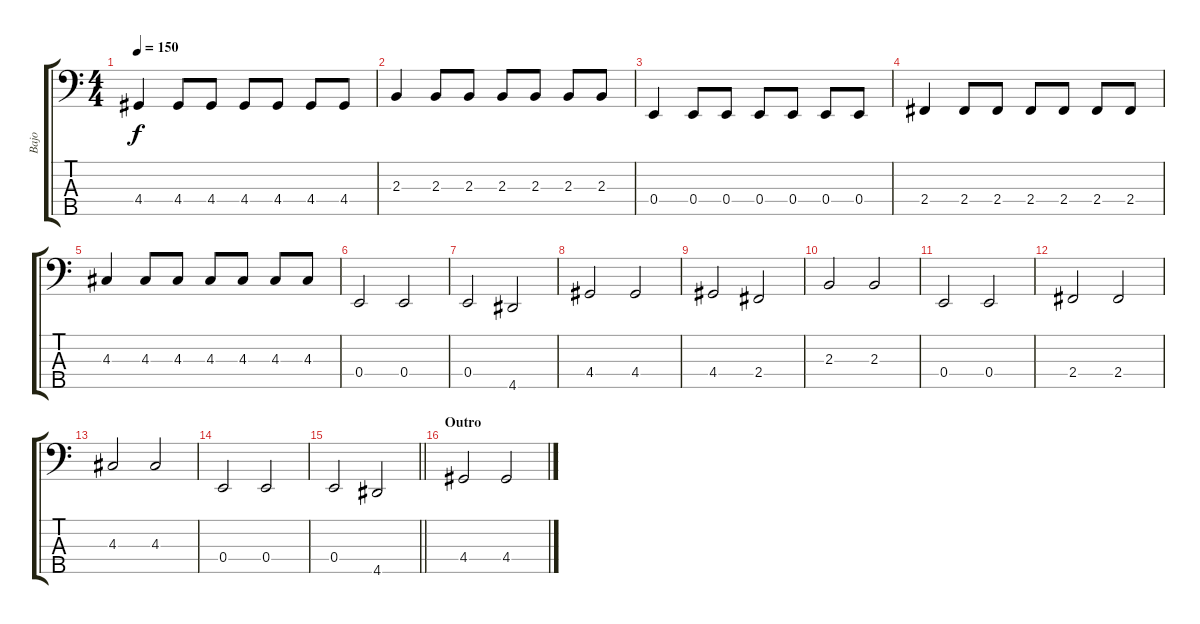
\track ("Bajo" "Bajo") {instrument electricbasspick}
\staff {score tabs}
\tuning (G2 D2 A1 E1 B0) {hide}
\ts (4 4)
\tempo 150
\clef f4
\ks c
4.4.4{dy f} 4.4.8 4.4.8 4.4.8 4.4.8 4.4.8 4.4.8 |
2.3.4 2.3.8 2.3.8 2.3.8 2.3.8 2.3.8 2.3.8 |
0.4.4 0.4.8 0.4.8 0.4.8 0.4.8 0.4.8 0.4.8 |
2.4.4 2.4.8 2.4.8 2.4.8 2.4.8 2.4.8 2.4.8 |
4.3.4 4.3.8 4.3.8 4.3.8 4.3.8 4.3.8 4.3.8 |
0.4.2 0.4.2 |
0.4.2 4.5.2 |
4.4.2 4.4.2 |
4.4.2 2.4.2 |
2.3.2 2.3.2 |
0.4.2 0.4.2 |
2.4.2 2.4.2 |
4.3.2 4.3.2 |
0.4.2 0.4.2 |
\barLineRight lightlight
0.4.2 4.5.2 |
\section ("" "Outro")
4.4.2 4.4.2
